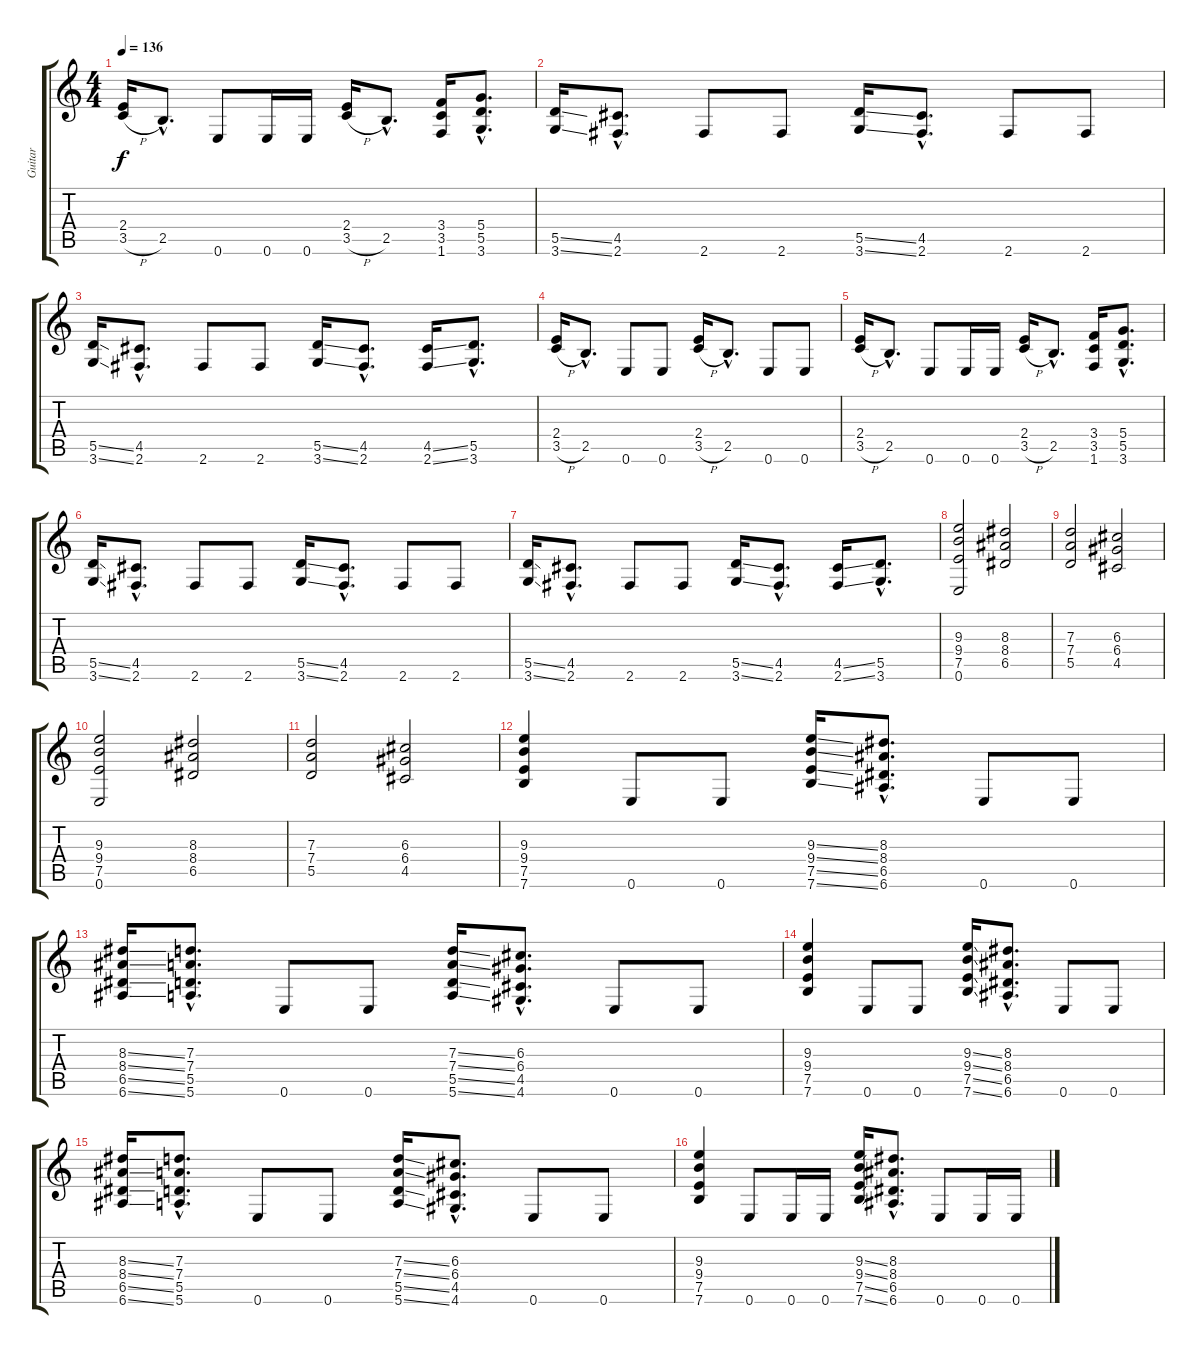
\track ("Guitar" "Guitar") {instrument distortionguitar}
\staff {score tabs}
\tuning (E4 B3 G3 D3 A2 E2) {hide}
\ts (4 4)
\tempo 136
\clef g2
\ks c
(2.4 3.5{h}).16{dy f} 2.5{hac}.8{d} 0.6.8 0.6.16 0.6.16 (2.4 3.5{h}).16 2.5{hac}.8{d} (3.4 3.5 1.6).16 (5.4{hac} 5.5{hac} 3.6{hac}).8{d} |
(5.5{ss} 3.6{ss}).16 (4.5{hac} 2.6{hac}).8{d} 2.6.8 2.6.8 (5.5{ss} 3.6{ss}).16 (4.5{hac} 2.6{hac}).8{d} 2.6.8 2.6.8 |
(5.5{ss} 3.6{ss}).16 (4.5{hac} 2.6{hac}).8{d} 2.6.8 2.6.8 (5.5{ss} 3.6{ss}).16 (4.5{hac} 2.6{hac}).8{d} (4.5{ss} 2.6{ss}).16 (5.5{hac} 3.6{hac}).8{d} |
(2.4 3.5{h}).16 2.5{hac}.8{d} 0.6.8 0.6.8 (2.4 3.5{h}).16 2.5{hac}.8{d} 0.6.8 0.6.8 |
(2.4 3.5{h}).16 2.5{hac}.8{d} 0.6.8 0.6.16 0.6.16 (2.4 3.5{h}).16 2.5{hac}.8{d} (3.4 3.5 1.6).16 (5.4{hac} 5.5{hac} 3.6{hac}).8{d} |
(5.5{ss} 3.6{ss}).16 (4.5{hac} 2.6{hac}).8{d} 2.6.8 2.6.8 (5.5{ss} 3.6{ss}).16 (4.5{hac} 2.6{hac}).8{d} 2.6.8 2.6.8 |
(5.5{ss} 3.6{ss}).16 (4.5{hac} 2.6{hac}).8{d} 2.6.8 2.6.8 (5.5{ss} 3.6{ss}).16 (4.5{hac} 2.6{hac}).8{d} (4.5{ss} 2.6{ss}).16 (5.5{hac} 3.6{hac}).8{d} |
(9.3 9.4 7.5 0.6).2 (8.3 8.4 6.5).2 |
(7.3 7.4 5.5).2 (6.3 6.4 4.5).2 |
(9.3 9.4 7.5 0.6).2 (8.3 8.4 6.5).2 |
(7.3 7.4 5.5).2 (6.3 6.4 4.5).2 |
(9.3 9.4 7.5 7.6).4 0.6.8 0.6.8 (9.3{ss} 9.4{ss} 7.5{ss} 7.6{ss}).16 (8.3{hac} 8.4{hac} 6.5{hac} 6.6{hac}).8{d} 0.6.8 0.6.8 |
(8.3{ss} 8.4{ss} 6.5{ss} 6.6{ss}).16 (7.3{hac} 7.4{hac} 5.5{hac} 5.6{hac}).8{d} 0.6.8 0.6.8 (7.3{ss} 7.4{ss} 5.5{ss} 5.6{ss}).16 (6.3{hac} 6.4{hac} 4.5{hac} 4.6{hac}).8{d} 0.6.8 0.6.8 |
(9.3 9.4 7.5 7.6).4 0.6.8 0.6.8 (9.3{ss} 9.4{ss} 7.5{ss} 7.6{ss}).16 (8.3{hac} 8.4{hac} 6.5{hac} 6.6{hac}).8{d} 0.6.8 0.6.8 |
(8.3{ss} 8.4{ss} 6.5{ss} 6.6{ss}).16 (7.3{hac} 7.4{hac} 5.5{hac} 5.6{hac}).8{d} 0.6.8 0.6.8 (7.3{ss} 7.4{ss} 5.5{ss} 5.6{ss}).16 (6.3{hac} 6.4{hac} 4.5{hac} 4.6{hac}).8{d} 0.6.8 0.6.8 |
(9.3 9.4 7.5 7.6).4 0.6.8 0.6.16 0.6.16 (9.3{ss} 9.4{ss} 7.5{ss} 7.6{ss}).16 (8.3{hac} 8.4{hac} 6.5{hac} 6.6{hac}).8{d} 0.6.8 0.6.16 0.6.16
